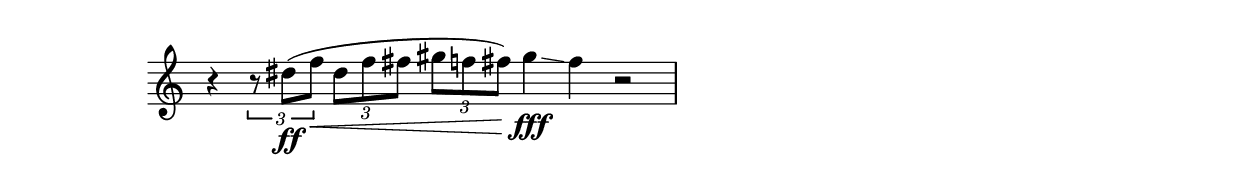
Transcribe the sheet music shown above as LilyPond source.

\version "2.22.1"
\header {

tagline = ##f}


headSquare = {\once \override NoteHead.stencil = #ly:text-interface::print
\once \override NoteHead.text = #(markup #:musicglyph "noteheads.s2laWalker" )
}
headSlash = {\once \override NoteHead.stencil = #ly:text-interface::print
\once \override NoteHead.text = #(markup #:musicglyph "noteheads.s0slash" )
}
glissOn = {\override NoteColumn.glissando-skip =  ##t
    \hide NoteHead
    \omit Accidental
    \override NoteHead.no-ledgers =  ##t
}
glissOff = {\revert NoteColumn.glissando-skip
    \undo \hide NoteHead
    \undo \omit Accidental
    \revert NoteHead.no-ledgers
}
\score {
<<\new Staff \with {
\omit TimeSignature
}
{
\time 8/4
r4 \tuplet 3/2 4 {r8 dis''8\ff ( f''8\< dis''8 f''8 fis''8 gis''8 f''8 fis''8)} gis''4\fff\glissando\glissOn  \hide NoteHead  \once\omit Accidental \glissOff fis''4 \undo \hide NoteHead r2\!
}>>}
